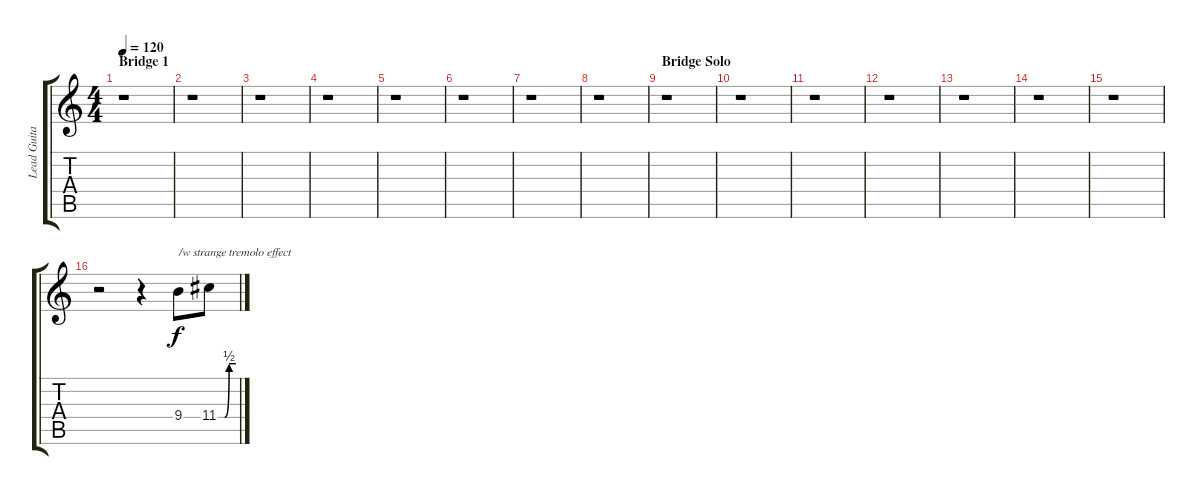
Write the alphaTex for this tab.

\track ("Lead Guitar" "Lead Guita") {instrument acousticguitarnylon}
\staff {score tabs}
\tuning (E4 B3 G3 D3 A2 E2) {hide}
\ts (4 4)
\section ("" "Bridge 1")
\tempo 120
\clef g2
\ks c
r.1{dy f} |
r.1 |
r.1 |
r.1 |
r.1 |
r.1 |
r.1 |
r.1 |
\section ("" "Bridge Solo")
r.1 |
r.1 |
r.1 |
r.1 |
r.1 |
r.1 |
r.1 |
r.2 r.4 9.4.8{txt "/w strange tremolo effect" instrument overdrivenguitar} 11.4{be (custom 0 0 22 0 37 2 60 2)}.8
